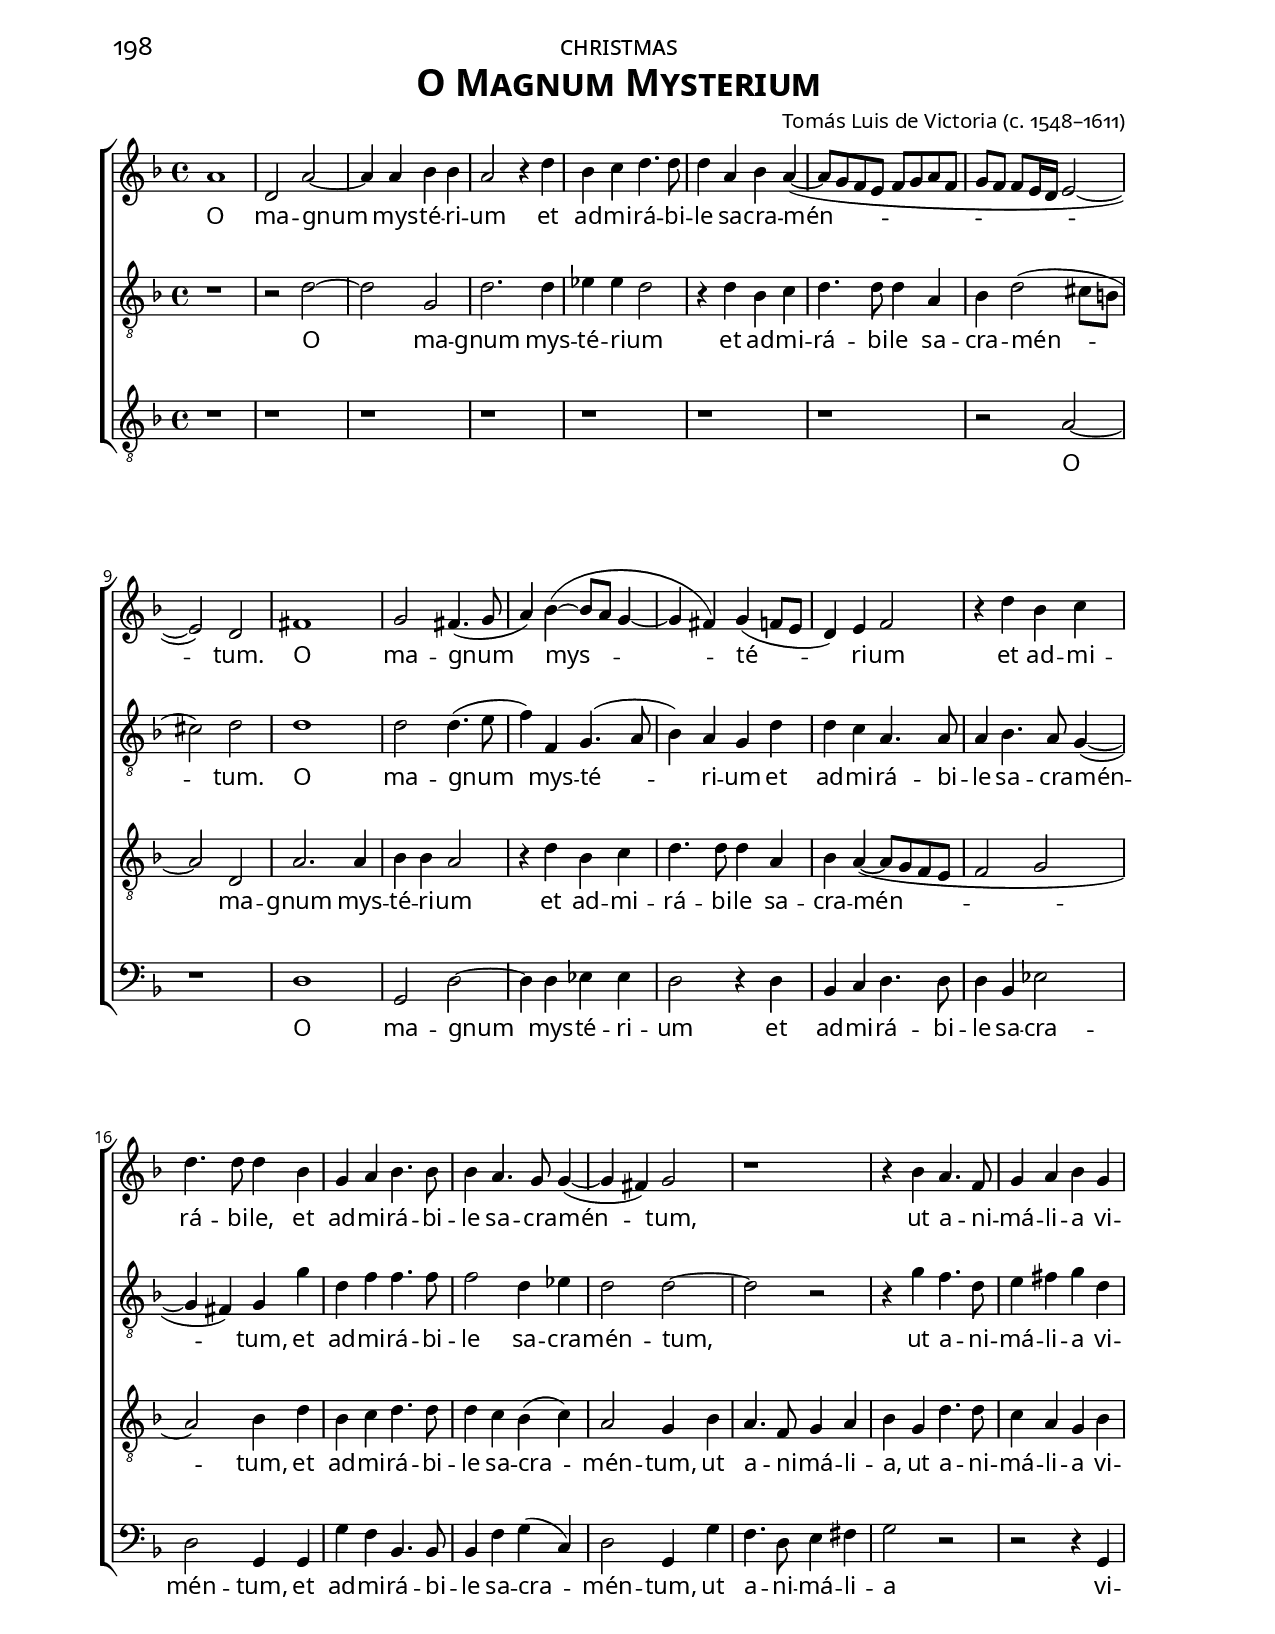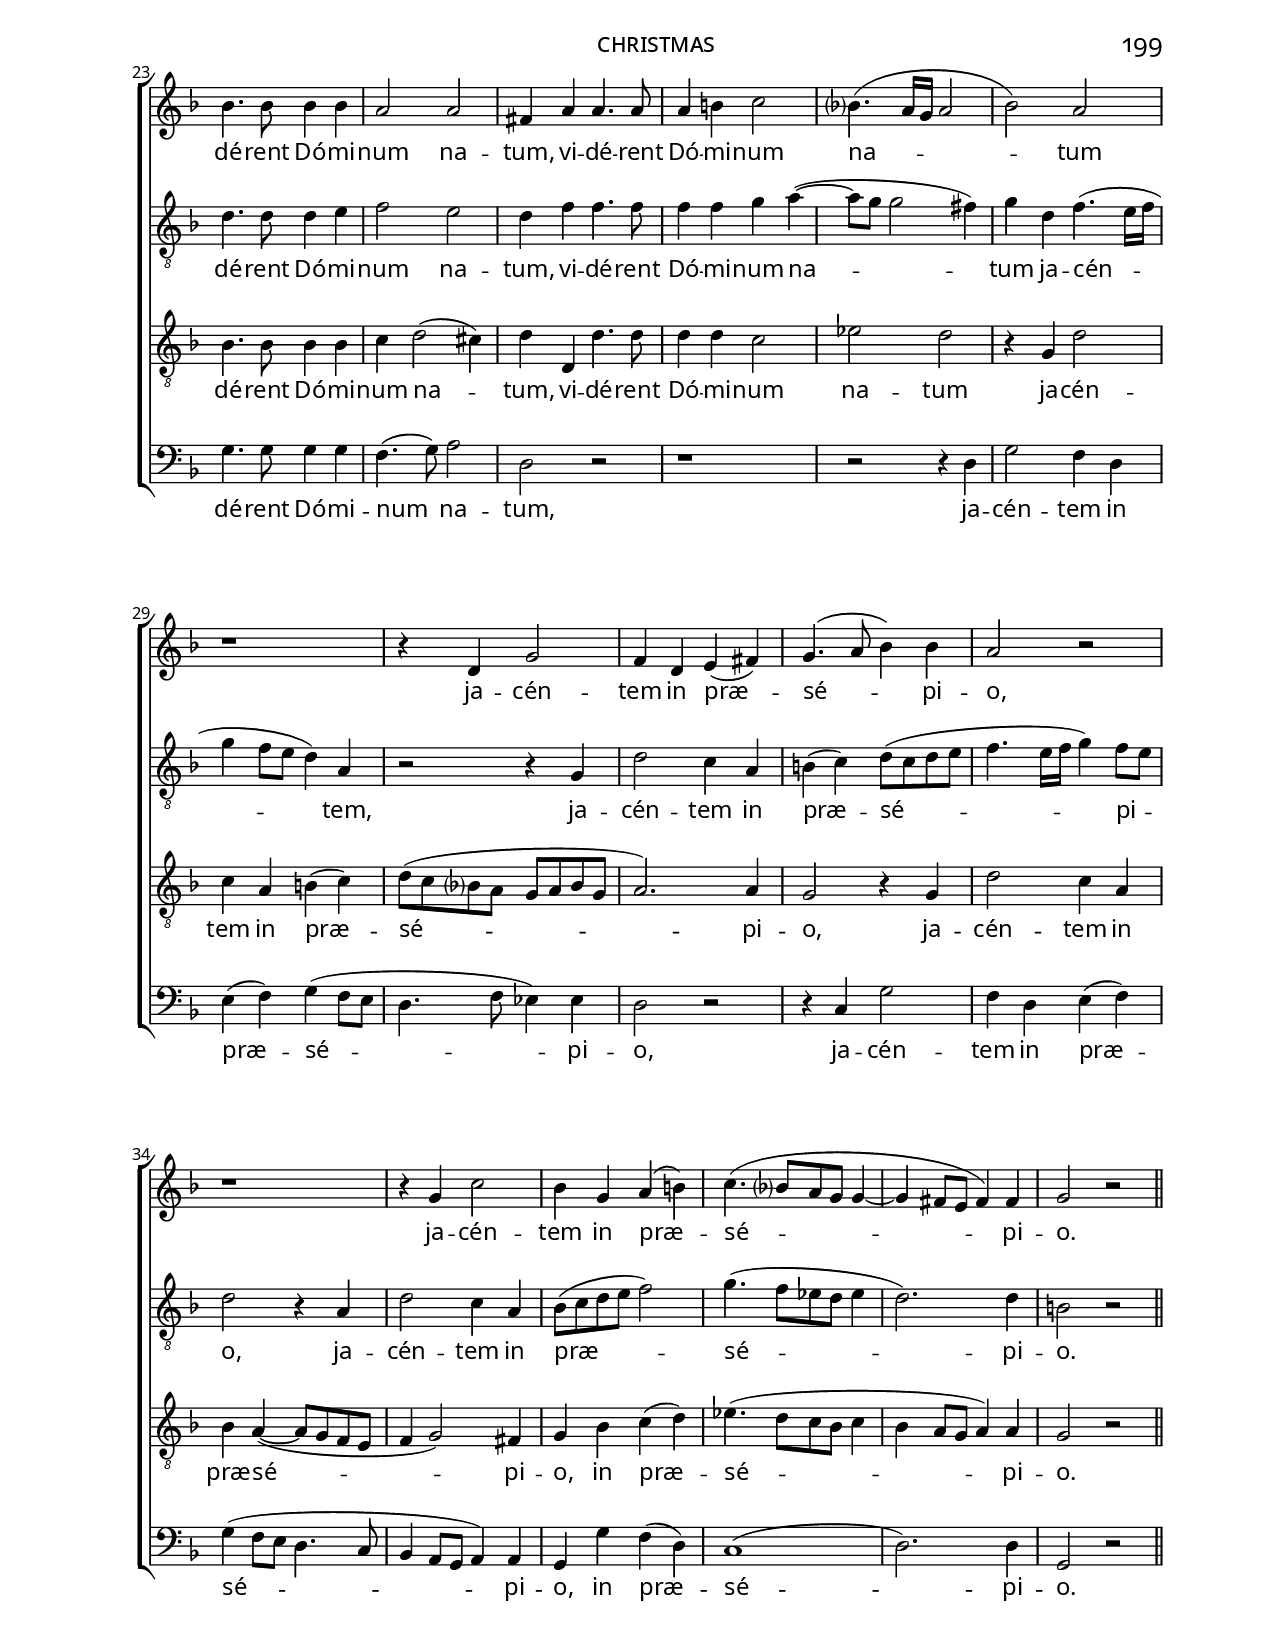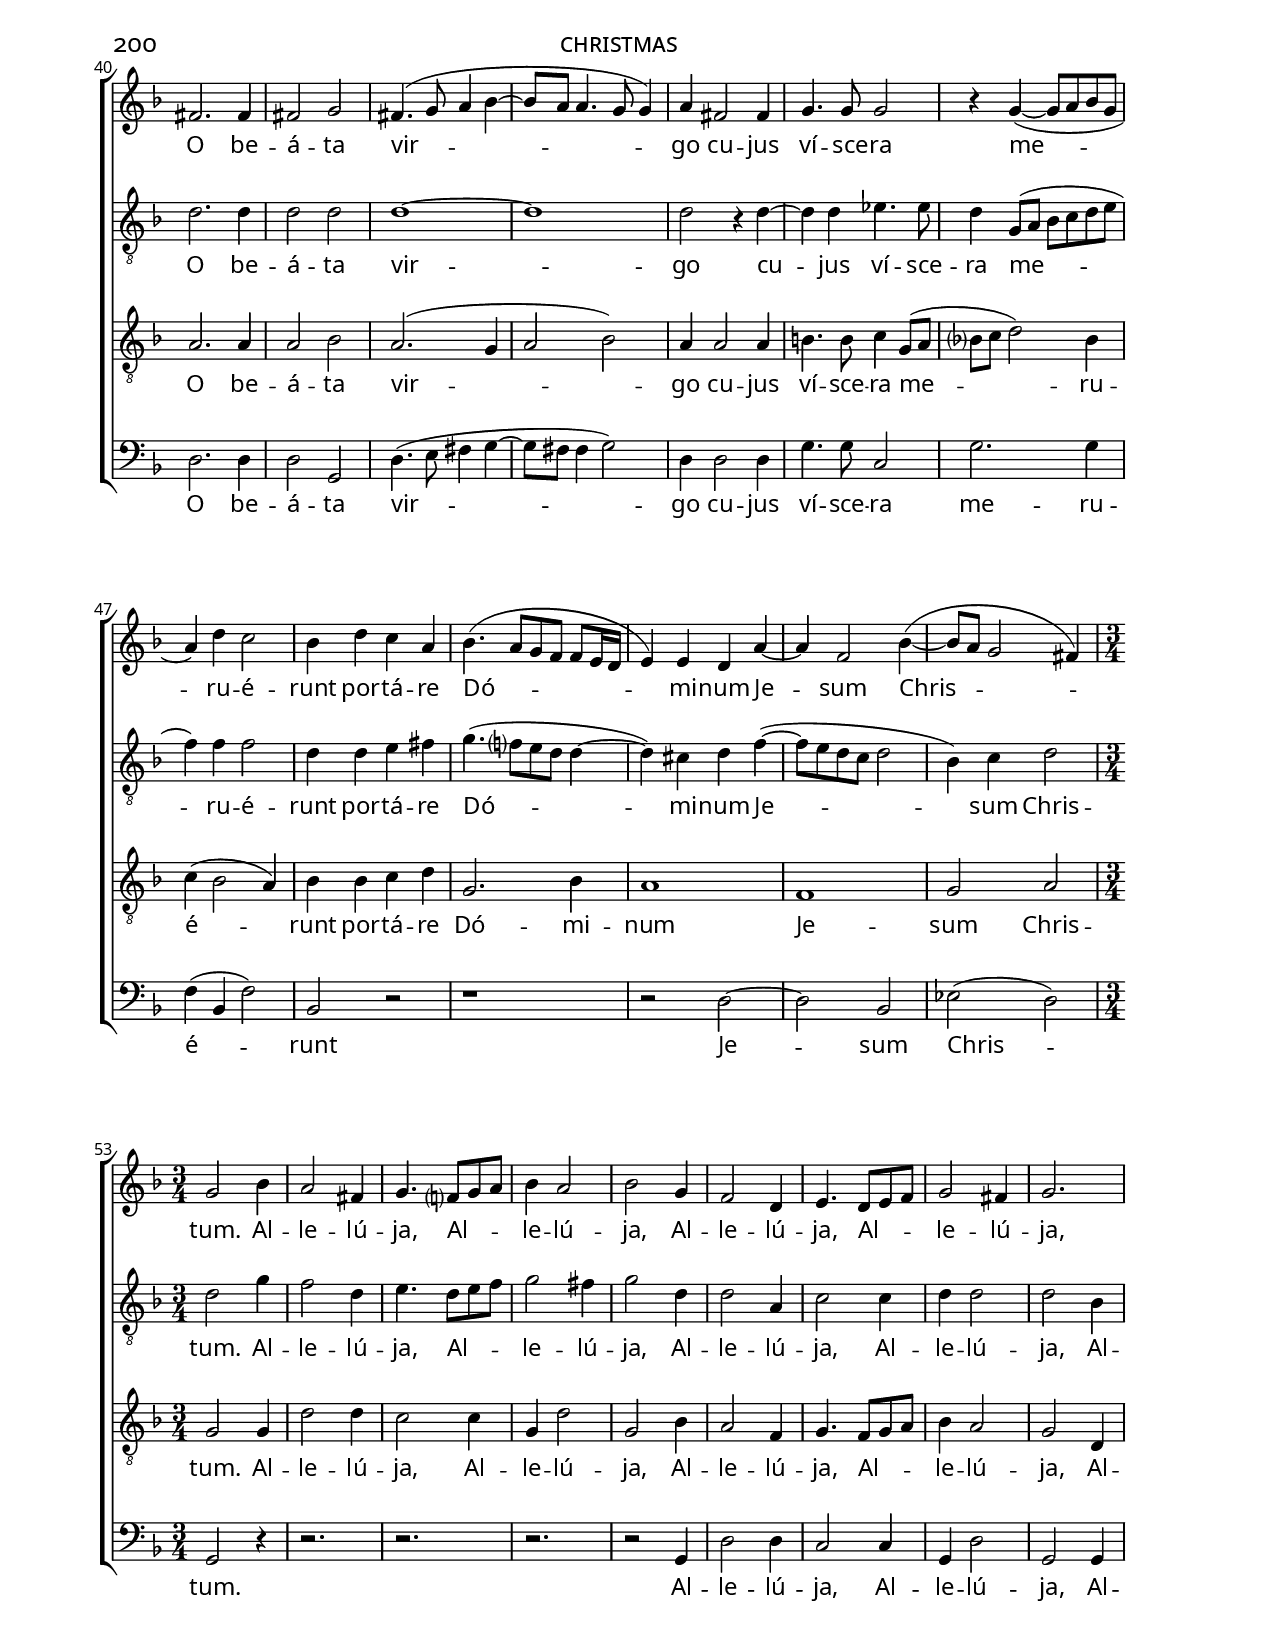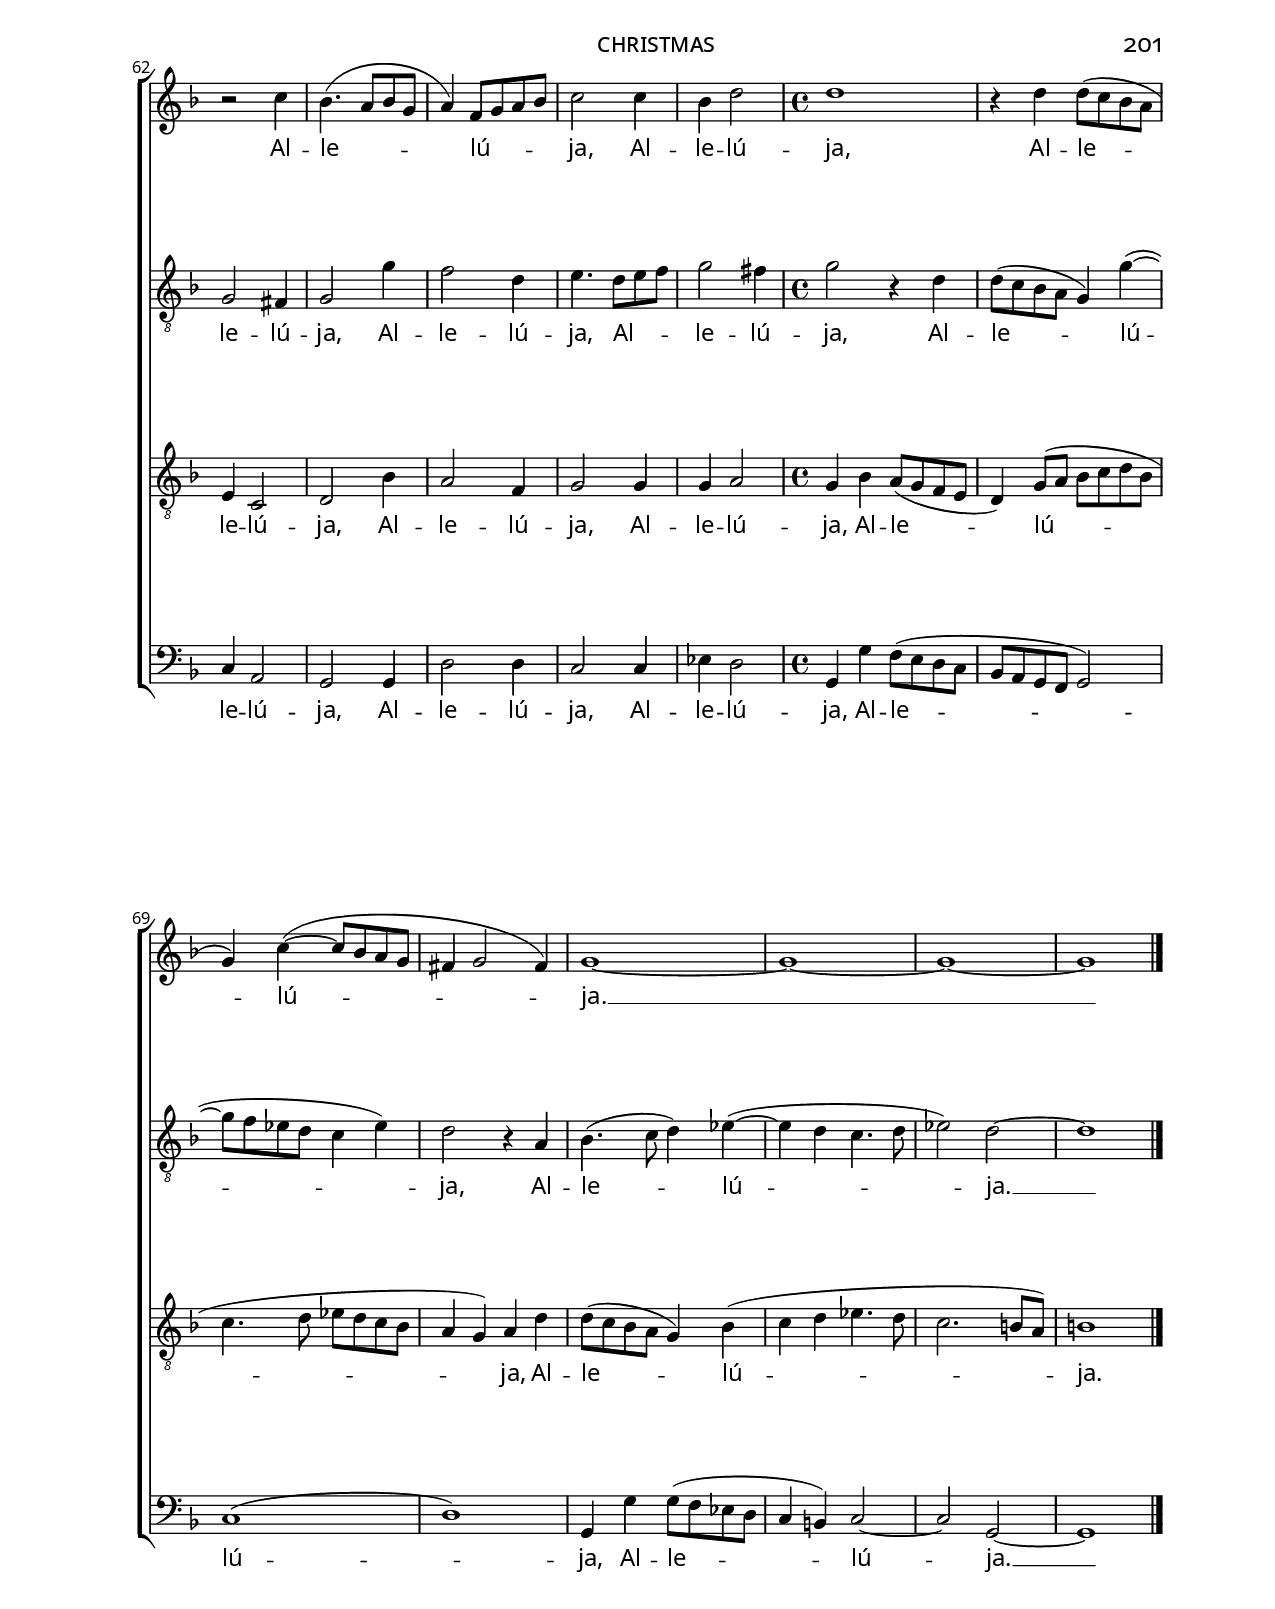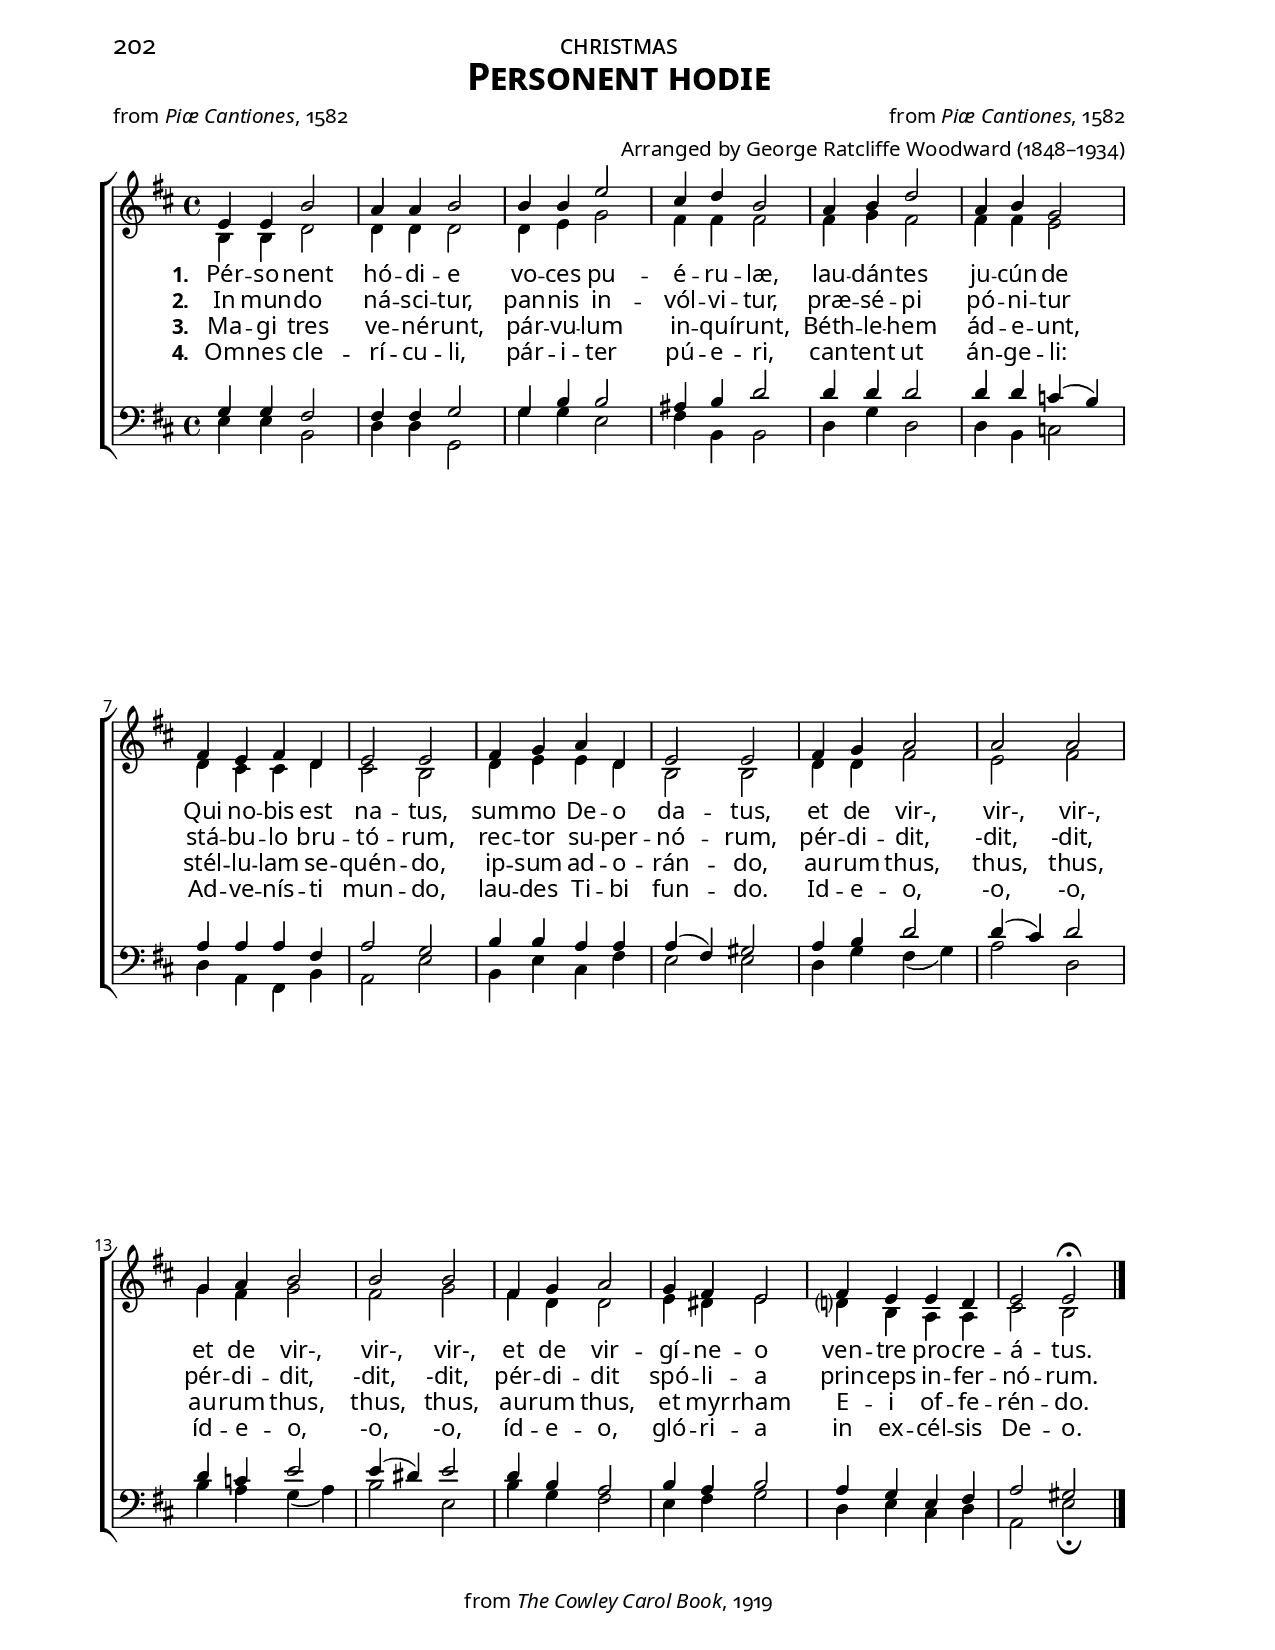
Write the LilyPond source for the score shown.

\version "2.24.0"
\include "util.ly"
\header {
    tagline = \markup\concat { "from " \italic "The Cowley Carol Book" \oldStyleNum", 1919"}
}
\paper {
  print-all-headers = ##t
  paper-height = 11\in
  paper-width = 8.5\in
  indent = 0\in
  %system-system-spacing = #'((basic-distance . 10) (padding . 0))
  system-system-spacing =
    #'((basic-distance . 0)
       (minimum-distance . 0)
       (padding . 0)
       (stretchability . 100))
  score-markup-spacing =
    #'((basic-distance . 0)
       (minimum-distance . 0)
       (padding . 0)
       (stretchability . 100))
%  top-markup-spacing =
%    #'((basic-distance . 0)
%       (minimum-distance . 0)
%       (padding . 0)
%       (stretchability . 0))
  ragged-last-bottom = ##f
  ragged-bottom = ##f
  two-sided = ##t
  inner-margin = 1\in
  outer-margin = 0.75\in
  top-margin = 0.26\in
  bottom-margin = 0.25\in
  first-page-number = #198
  print-first-page-number = ##t
  headerLine = \markup{\override #'(font-name . "Garamond Premier Pro") \smallCapsOldStyle"christmas"}
  oddHeaderMarkup = \markup\fill-line{
     \override #'(font-name . "Garamond Premier Pro")\abs-fontsize #12.5
     \combine 
        \fill-line{"" \if \should-print-page-number
        \oldStylePageNum""
        }
        \fill-line{\headerLine}
  }
  evenHeaderMarkup = \markup {
     \override #'(font-name . "Garamond Premier Pro")\abs-fontsize #12.5
     \combine
        \if \should-print-page-number
        \oldStylePageNum""
        \fill-line{\headerLine}
  }
}
#(set-global-staff-size 18) \paper{ #(define fonts (make-pango-font-tree "Garamond Premier Pro" "Garamond Premier Pro" "Garamond Premier Pro" (/ 18 20))) }
global = {
  \key f \major
  \time 4/4
  \dynamicUp
  %\set crescendoSpanner = #'dashed-line
  %\set midiInstrument = "recorder"
  \autoBeamOff
  \override DynamicTextSpanner.style = #'none
}

sopMusic = \relative c' {
	a'1 |
  d,2 a'~ |
  a4 a bes bes |
  a2 r4 d |
  bes c d4. d8 |
  
  d4 a bes a(~ |
  a8[ g f e] f[ g a f] |
  g[ f] f[ e16 d] e2~ |
  e) d |
  fis1 |
  
  %page2
  g2 fis4.( g8 |
  a4) bes4(~ bes8[ a] g4~ |
  g fis) g( f8[ e] |
  d4) e f2 |
  r4 d' bes c |
  
  d4. d8 d4 bes |
  g a bes4. bes8 |
  bes4 a4. g8 g4(~ |
  g fis) g2 |
  r1 |
  
  r4 bes a4. f8 |
  g4 a bes g |
  bes4. bes8 bes4 bes |
  a2 a |
  fis4 a a4. a8 |
  
  %page3
  a4 b c2 |
  bes?4.( a16[ g] a2 |
  bes) a |
  r1 |
  r4 d, g2 |
  
  f4 d e( fis) |
  g4.( a8 bes4) bes |
  a2 r |
  r1 |
  r4 g c2 |
  
  bes4 g a( b) |
  c4.( bes?8[ a g] g4~ |
  g fis8[ e] fis4) fis |
  g2 r \bar"||"\pageBreak
  fis2. fis4 |
  fis2 g |
  
  %page4
  fis4.( g8 a4 bes~ |
  bes8[[ a] a4. g8 g4) |
  a fis2 fis4 |
  g4. g8 g2 |
  r4 g4~( g8[ a bes g] |
  
  a4) d c2 |
  bes4 d c a |
  bes4.( a8[ g f] f[ e16 d] |
  e4) e d a'~ |
  a f2 bes4~( |
  
  bes8[ a] g2 fis4) |
  \time 3/4
  g2 bes4 |
  a2 fis4 |
  g4. f?8[ g a] |
  bes4 a2 |
  bes2 g4 |
  
  %page5
  f2 d4 |
  e4. d8[ e f] |
  g2 fis4 |
  g2. |
  r2 c4 |
  bes4.( a8[ bes g] |
  
  a4) f8[ g a bes] |
  c2 c4 |
  bes4 d2 |
  \time 4/4
  d1 |
  r4 d d8([ c bes a] |
  
  g4) c4(~ c8[ bes a g] |
  fis4 g2 fis4) |
  g1~ |
  g~ |
  g~ |
  g \bar"|."
}
sopWords = \lyricmode {
  O ma -- gnum mys -- té -- ri -- um et ad -- mi -- rá -- bi -- le sa -- cra -- mén -- tum.
    O ma -- gnum mys -- té -- ri -- um et ad -- mi -- rá -- bi -- le,
      et ad -- mi -- rá -- bi -- le
    sa -- cra -- mén -- tum,
  ut a -- ni -- má -- li -- a vi -- dé -- rent Dó -- mi -- num na -- tum,
    vi -- dé -- rent Dó -- mi -- num na -- tum
  ja -- cén -- tem in præ -- sé -- pi -- o,
    ja -- cén -- tem in præ -- sé -- pi -- o.
  
  O be -- á -- ta vir -- go cu -- jus ví -- sce -- ra
  me -- ru -- é -- runt por -- tá -- re Dó -- mi -- num Je -- sum Chris -- tum.
  Al -- le -- lú -- ja,
  Al -- le -- lú -- ja,
  Al -- le -- lú -- ja,
  Al -- le -- lú -- ja,
  Al -- le -- lú -- ja,
  Al -- le -- lú -- ja,
  Al -- le -- lú -- ja. __
}

altoMusic = \relative c' {
  r1 |
  r2 d~ |
  d g, |
  d'2. d4 |
  ees4 ees d2 |
  
  r4 d bes c |
  d4. d8 d4 a |
  bes d2( cis8[ b] |
  cis2) d |
  d1 |
  
  %page2
  d2 d4.( e8 |
  f4) f, g4.( a8 |
  bes4) a g d' |
  d c a4. a8 |
  a4 bes4. a8 g4(~ |
  g fis) g g' |
  d f f4. f8 |
  f2 d4 ees |
  d2 d~ |
  d r2 |
  
  r4 g f4. d8 |
  e4 fis g d |
  d4. d8 d4 e |
  f2 e |
  d4 f f4. f8 |
  
  %page3
  f4 f g a(~ |
  a8[ g] g2 fis4) |
  g d f4.( e16[ f] |
  g4 f8[ e] d4) a |
  r2 r4 g |
  
  d'2 c4 a |
  b4( c) d8([ c d e] |
  f4. e16[ f] g4) f8[ e] |
  d2 r4 a |
  d2 c4 a |
  
  bes8([ c d e] f2) |
  g4.( f8[ ees d] ees4 |
  d2.) d4 |
  b2 r2 \bar"||"
  d2. d4 d2 d |
  
  %page 4
  d1~ |
  d |
  d2 r4 d~ |
  d d ees4. ees8 |
  d4 g,8([ a] bes[ c d e] |
  f4) f f2 |
  d4 d e fis |
  g4.( f?8[ e d] d4~ |
  d) cis d f~( |
  f8[ e d c] d2 |
  
  bes4) c d2 |
  \time 3/4
  d2 g4 |
  f2 d4 |
  e4. d8[ e f] |
  g2 fis4 |
  g2 d4 |
  
  %page 5
  d2 a4 |
  c2 c4 |
  d d2 |
  d bes4 |
  g2 fis4 |
  g2 g'4 |
  
  f2 d4 |
  e4. d8[ e f] |
  g2 fis4 |
  \time 4/4
  g2 r4 d |
  d8([ c bes a] g4) g'~( |
  g8[ f ees d] c4 ees) |
  d2 r4 a |
  bes4.( c8 d4) ees(~ |
  ees d c4. d8 |
  ees2) d~ |
  d1 \bar"|."
}
altoWords = \lyricmode {
  O ma -- gnum mys -- té -- ri -- um et ad -- mi -- rá -- bi -- le sa -- cra -- mén -- tum.
    O ma -- gnum mys -- té -- ri -- um et ad -- mi -- rá -- bi -- le sa -- cra -- mén -- tum,
      et ad -- mi -- rá -- bi -- le sa -- cra -- mén -- tum,
  ut a -- ni -- má -- li -- a vi -- dé -- rent Dó -- mi -- num na -- tum,
    vi -- dé -- rent Dó -- mi -- num na -- tum
  ja -- cén -- tem,
    ja -- cén -- tem
  in præ -- sé -- pi -- o,
    ja -- cén -- tem in præ -- sé -- pi -- o.
  
  O be -- á -- ta vir -- go cu -- jus ví -- sce -- ra
  me -- ru -- é -- runt por -- tá -- re Dó -- mi -- num Je -- sum Chris -- tum.
  Al -- le -- lú -- ja,
  Al -- le -- lú -- ja,
  Al -- le -- lú -- ja,
  Al -- le -- lú -- ja,
  Al -- le -- lú -- ja,
  Al -- le -- lú -- ja,
  Al -- le -- lú -- ja,
  Al -- le -- lú -- ja,
  Al -- le -- lú -- ja. __
}

tenorMusic = \relative c' {
  \repeat unfold 7 { r1 }
  r2 a2~ |
  a d, |
  a'2. a4 |
  
  %page2
  bes4 bes a2 |
  r4 d bes c |
  d4. d8 d4 a |
  bes a~( a8[ g f e] |
  f2 g |
  
  a) bes4 d |
  bes c d4. d8 |
  d4 c bes( c) |
  a2 g4 bes |
  a4. f8 g4 a |
  
  bes g d'4. d8 |
  c4 a g bes |
  bes4. bes8 bes4 bes |
  c d2( cis4) |
  d d, d'4. d8 |
  
  %page3
  d4 d c2 |
  ees d |
  r4 g, d'2 |
  c4 a b( c) |
  d8([ c bes? a] g[ a bes g] |
  a2.) a4 |
  g2 r4 g |
  d'2 c4 a |
  bes a4~( a8[ g f e] |
  f4 g2) fis4 |
  
  g bes c( d) |
  ees4.( d8[ c bes] c4 |
  bes a8[ g] a4) a |
  g2 r \bar"||"
  a2. a4 a2 bes |
  
  %page4
  a2.( g4 a2 bes) |
  a4 a2 a4 |
  b4. b8 c4 g8([ a] |
  bes?[ c] d2) bes4 |
  
  c4( bes2 a4) |
  bes bes c d |
  g,2. bes4 |
  a1 f |
  
  g2 a |
  \time 3/4
  g2 g4 |
  d'2 d4 |
  c2 c4 |
  g d'2 |
  g, bes4 |
  
  %page5
  a2 f4 |
  g4. f8[ g a] |
  bes4 a2 |
  g d4 |
  e c2 |
  d bes'4 |
  
  a2 f4 |
  g2 g4 |
  g a2 |
  \time 4/4
  g4 bes a8([ g f e] |
  d4) g8([ a] bes[ c d bes] |
  c4. d8 ees[ d c bes] |
  a4 g) a d |
  d8([ c bes a] g4) bes( |
  c d ees4. d8 |
  c2. b8[ a]) |
  b1 \bar"|."
}

tenorWords = \lyricmode {
  O ma -- gnum mys -- té -- ri -- um et ad -- mi -- rá -- bi -- le sa -- cra -- mén -- tum,
    et ad -- mi -- rá -- bi -- le sa -- cra -- mén -- tum,
  ut a -- ni -- má -- li -- a,
    ut a -- ni -- má -- li -- a
  vi -- dé -- rent Dó -- mi -- num na -- tum,
    vi -- dé -- rent Dó -- mi -- num na -- tum
  ja -- cén -- tem in præ -- sé -- pi -- o,
    ja -- cén -- tem in præ -- sé -- pi -- o,
      in præ -- sé -- pi -- o.
  
  O be -- á -- ta vir -- go cu -- jus ví -- sce -- ra
  me -- ru -- é -- runt por -- tá -- re Dó -- mi -- num Je -- sum Chris -- tum.
  Al -- le -- lú -- ja,
  Al -- le -- lú -- ja,
  Al -- le -- lú -- ja,
  Al -- le -- lú -- ja,
  Al -- le -- lú -- ja,
  Al -- le -- lú -- ja,
  Al -- le -- lú -- ja,
  Al -- le -- lú -- ja,
  Al -- le -- lú -- ja.
}

bassMusic = \relative c' {
  \repeat unfold 9 { r1 }
  d,1 |
  
  %page2
  g,2 d'~ |
  d4 d ees ees |
  d2 r4 d |
  bes c d4. d8 |
  d4 bes ees2 |
  
  d2 g,4 g |
  g' f bes,4. bes8 |
  bes4 f' g( c,) |
  d2 g,4 g' |
  f4. d8 e4 fis |
  
  g2 r |
  r r4 g, |
  g'4. g8 g4 g |
  f4.( g8) a2 |
  d,2 r |
  
  %page3
  r1 |
  r2 r4 d |
  g2 f4 d |
  e( f) g( f8[ e] |
  d4. f8 ees4) ees |
  
  d2 r |
  r4 c g'2 |
  f4 d e( f) |
  g( f8[ e] d4. c8 |
  bes4 a8[ g] a4) a |
  
  g g' f( d) |
  c1( |
  d2.) d4 |
  g,2 r \bar"||"
  d'2. d4 |
  d2 g, |
  
  %page4
  d'4.( e8 fis4 g~ |
  g8[ fis] fis4 g2) |
  d4 d2 d4 |
  g4. g8 c,2 |
  g'2. g4 |
  
  f4( bes, f'2) |
  bes, r |
  r1 |
  r2 d~ |
  d bes |
  
  ees( d) |
  \time 3/4
  g,2 r4 |
  \repeat unfold 3 { r2. }
  r2 g4 |
  
  %page5
  d'2 d4 |
  c2 c4 |
  g d'2 |
  g, g4 |
  c a2 |
  g g4 |
  
  d'2 d4 |
  c2 c4 |
  ees d2 |
  \time 4/4
  g,4 g' f8([ e d c] |
  bes[ a g f] g2) |
  
  c1( |
  d) |
  g,4 g' g8([ f ees d] |
  c4 b) c2~ |
  c g~ |
  g1 \bar"|."
}
bassWords = \lyricmode {
  O ma -- gnum mys -- té -- ri -- um et ad -- mi -- rá -- bi -- le sa -- cra -- mén -- tum,
    et ad -- mi -- rá -- bi -- le sa -- cra -- mén -- tum,
  ut a -- ni -- má -- li -- a vi -- dé -- rent Dó -- mi -- num na -- tum,
  ja -- cén -- tem in præ -- sé -- pi -- o,
    ja -- cén -- tem in præ -- sé -- pi -- o,
    in præ -- sé -- pi -- o.
  
  O be -- á -- ta vir -- go cu -- jus ví -- sce -- ra
  me -- ru -- é -- runt Je -- sum Chris -- tum.
  Al -- le -- lú -- ja,
  Al -- le -- lú -- ja,
  Al -- le -- lú -- ja,
  Al -- le -- lú -- ja,
  Al -- le -- lú -- ja,
  Al -- le -- lú -- ja,
  Al -- le -- lú -- ja. __
}

pianoRH = \relative c' {
}
pianoLH = \relative c' {
}

\score {
<<
    \new ChoirStaff <<
    \new Staff = sop <<
      \new Voice = "sopranos" { \global \sopMusic }
    >>
    \new Lyrics = "sopranos"  \lyricsto "sopranos" \sopWords
    \new Staff = alt <<
      \clef "treble_8"
      \new Voice = "altos" { \global \altoMusic }
    >>
    \new Lyrics = "altos"  \lyricsto "altos" \altoWords
    \new Staff = ten <<
      \clef "treble_8"
      \new Voice = "tenors" { \global \tenorMusic }
    >>
    \new Lyrics = "tenors" \lyricsto "tenors" \tenorWords
    \new Staff = bas <<
      \clef bass
      \new Voice = "basses" { \global \bassMusic }
    >>
    \new Lyrics = "basses" \lyricsto "basses" \bassWords
  >>
%    \new PianoStaff << \new Staff { \new Voice { \pianoRH } } \new Staff { \clef "bass" \pianoLH } >>
  >>
  \layout {
  \context {
    \Lyrics
    \override LyricText.font-size = #1.3
  }
    \context {
      \Lyrics
      \override LyricText.font-size = #1.3
      %\override VerticalAxisGroup.staff-affinity = #0
    }
    \context {
      \Score
      \override SpacingSpanner.base-shortest-duration = #(ly:make-moment 1/8)
      \override SpacingSpanner.common-shortest-duration = #(ly:make-moment 1/4)
    }
    \context {
      % Remove all empty staves
      \Staff \RemoveEmptyStaves \override VerticalAxisGroup.remove-first = ##t
      
      \override VerticalAxisGroup.staff-staff-spacing =
      #'((basic-distance . 0)
         (minimum-distance . 0)
         (padding . -1)
         (stretchability . 65))
    }
    \context {
      \Lyrics
      \override LyricText.X-offset = #center-on-word
    }
  }
  \header {
    title = \markup{\override #'(font-name . "Garamond Premier Pro Semibold"){ \abs-fontsize #18 \smallCapsOldStyle"O Magnum Mysterium"}}
    composer = \markup\oldStyleNum"Tomás Luis de Victoria (c. 1548–1611)"
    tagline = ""
  }
}






























global = {
  \key d \major
  \time 4/4
  \autoBeamOff
}

sopMusic = \relative c' {
  e4 e |
  b'2 a4 a b2 b4 b |
  e2 cis4 d |
  b2 a4 b |
  
  d2 a4 b |
  g2 |
  fis4 e fis d |
  e2 e |
  fis4 g a d, |
  
  e2 e |
  fis4 g |
  a2 a |
  a g4 a |
  b2 b |
  b fis4 g |
  a2 g4 fis |
  e2 |
  fis4 e e d |
  e2 e\fermata \bar "|."
}
sopWords = \lyricmode {
  
}

altoMusic = \relative c' {
  b4 b |
  d2 d4 d |
  d2 d4 e |
  g2 fis4 fis |
  fis2 fis4 g |
  
  fis2 fis4 fis |
  e2 |
  d4 cis cis d |
  cis2 b |
  d4 e e d |
  
  b2 b |
  d4 d |
  fis2 e |
  fis g4 fis |
  g2 fis |
  
  g fis4 d |
  d2 e4 dis |
  e2 |
  d?4 b a a |
  cis2 b \bar "|."
}
altoWords = \lyricmode {
  \dropLyricsV
  \set stanza = #"1. "
  Pér -- so -- nent hó -- di -- e
  vo -- ces pu -- é -- ru -- læ,
  lau -- dán -- tes ju -- cún -- de
  Qui no -- bis est na -- tus,
  sum -- mo De -- o da -- tus,
  et de vir-, vir-, vir-,
  et de vir-, vir-, vir-,
  et de vir -- gí -- ne -- o
  ven -- tre pro -- cre -- á -- tus.
}
altoWordsII = \lyricmode {
  \dropLyricsV
%\markup\italic
  \set stanza = #"2. "
  In mun -- do ná -- sci -- tur,
  pan -- nis in -- vól -- vi -- tur,
  præ -- sé -- pi pó -- ni -- tur
  stá -- bu -- lo bru -- tó -- rum,
  rec -- tor su -- per -- nó -- rum,
  pér -- di -- dit, -dit, -dit,
  pér -- di -- dit, -dit, -dit,
  pér -- di -- dit spó -- li -- a
  prin -- ceps in -- fer -- nó -- rum.
}
altoWordsIII = \lyricmode {
  \dropLyricsV
  \set stanza = #"3. "
  Ma -- gi tres ve -- né -- runt,
  pár -- vu -- lum in -- quí -- runt,
  Béth -- le -- hem ád -- e -- unt,
  stél -- lu -- lam se -- quén -- do,
  ip -- sum ad -- o -- rán -- do,
  au -- rum thus, thus, thus,
  au -- rum thus, thus, thus,
  au -- rum thus, et myr -- rham
  E -- i of -- fe -- rén -- do.
}
altoWordsIV = \lyricmode {
  \dropLyricsV
  \set stanza = #"4. "
  Om -- nes cle -- rí -- cu -- li,
  pár -- i -- ter pú -- e -- ri,
  can -- tent ut án -- ge -- li:
  Ad -- ve -- nís -- ti mun -- do,
  lau -- des Ti -- bi fun -- do.
  Id -- e -- o, -o, -o,
  íd -- e -- o, -o, -o,
  íd -- e -- o, gló -- ri -- a
  in ex -- cél -- sis De -- o.
}
altoWordsV = \lyricmode {
  \set stanza = #"5. "
  \set ignoreMelismata = ##t
}
altoWordsVI = \lyricmode {
  \set stanza = #"6. "
  \set ignoreMelismata = ##t
}
tenorMusic = \relative c' {
  g4 g |
  fis2 fis4 fis |
  g2 g4 b |
  b2 ais4 b |
  d2 d4 d |
  
  d2 d4 d |
  c4( b) |
  a4 a a fis |
  a2 g |
  b4 b a a |
  
  a( fis) gis2 |
  a4 b |
  d2 d4( cis) |
  d2 d4 c |
  e2 e4( dis) |
  
  e2 d4 b |
  a2 b4 a |
  b2 |
  a4 g e fis |
  a2 gis \bar "|."
}
tenorWords = \lyricmode {

}

bassMusic = \relative c {
  e4 e |
  b2 d4 d |
  g,2 g'4 g |
  e2 fis4 b, |
  b2 d4 g |
  
  d2 d4 b |
  c2 |
  d4  a fis b |
  a2 e' |
  b4 e cis fis |
  
  e2 e |
  d4 g |
  fis( g) a2 |
  d, b'4 a |
  g( a) b2 |
  
  e, b'4 g |
  fis2 e4 fis |
  g2 |
  d4 e cis d |
  a2 e'\fermata \bar "|."
}
bassWords = \lyricmode {

}

pianoRH = \relative c' {
}
pianoLH = \relative c' {
}

\score {
  <<
   \new ChoirStaff <<
    \new Staff = women <<
      \new Voice = "sopranos" { \voiceOne << \global \sopMusic >> }
      \new Voice = "altos" { \voiceTwo << \global \altoMusic >> }
    >>
    \new Lyrics \with { alignAboveContext = #"women" \override VerticalAxisGroup.nonstaff-relatedstaff-spacing = #'((basic-distance . 1))} \lyricsto "sopranos" \sopWords
    \new Lyrics = "altosVI"  \with { alignBelowContext = #"women" } \lyricsto "sopranos" \altoWordsVI
    \new Lyrics = "altosV"  \with { alignBelowContext = #"women" } \lyricsto "sopranos" \altoWordsV
    \new Lyrics = "altosIV"  \with { alignBelowContext = #"women" } \lyricsto "sopranos" \altoWordsIV
    \new Lyrics = "altosIII"  \with { alignBelowContext = #"women" } \lyricsto "sopranos" \altoWordsIII
    \new Lyrics = "altosII"  \with { alignBelowContext = #"women" } \lyricsto "sopranos" \altoWordsII
    \new Lyrics = "altos"  \with { alignBelowContext = #"women" \override VerticalAxisGroup.nonstaff-relatedstaff-spacing = #'((basic-distance . 1)) } \lyricsto "sopranos" \altoWords
   \new Staff = men <<
      \clef bass
      \new Voice = "tenors" { \voiceOne << \global \tenorMusic >> }
      \new Voice = "basses" { \voiceTwo << \global \bassMusic >> }
    >>
    \new Lyrics \with { alignAboveContext = #"men" \override VerticalAxisGroup.nonstaff-relatedstaff-spacing = #'((basic-distance . 1)) } \lyricsto "tenors" \tenorWords
    \new Lyrics \with { alignBelowContext = #"men" \override VerticalAxisGroup.nonstaff-relatedstaff-spacing = #'((basic-distance . 1)) } \lyricsto "basses" \bassWords
  >>
%    \new PianoStaff << \new Staff { \new Voice { \pianoRH } } \new Staff { \clef "bass" \pianoLH } >>
  >>
  \layout {
  \context {
    \Lyrics
    \override LyricText.font-size = #1.3
  }
    \context {
      \Score
      %\override SpacingSpanner.base-shortest-duration = #(ly:make-moment 1/8)
      %\override SpacingSpanner.common-shortest-duration = #(ly:make-moment 1/4)
    }
    \context {
      % Remove all empty staves
      % \Staff \RemoveEmptyStaves \override VerticalAxisGroup.remove-first = ##t
    }
    \context {
      \Lyrics
      \override LyricText.X-offset = #center-on-word
    }
  }
  \header {
    title = \markup{\override #'(font-name . "Garamond Premier Pro Semibold"){ \abs-fontsize #18 \smallCapsOldStyle"Personent hodie"}}
    poet = \markup \concat{"from " \italic "Piæ Cantiones" \oldStyleNum", 1582"}
    composer = \markup \concat{"from " \italic "Piæ Cantiones" \oldStyleNum", 1582"}
    arranger = \markup\oldStyleNum"Arranged by George Ratcliffe Woodward (1848–1934)"
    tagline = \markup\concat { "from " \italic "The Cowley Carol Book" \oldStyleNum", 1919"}
  }
}
